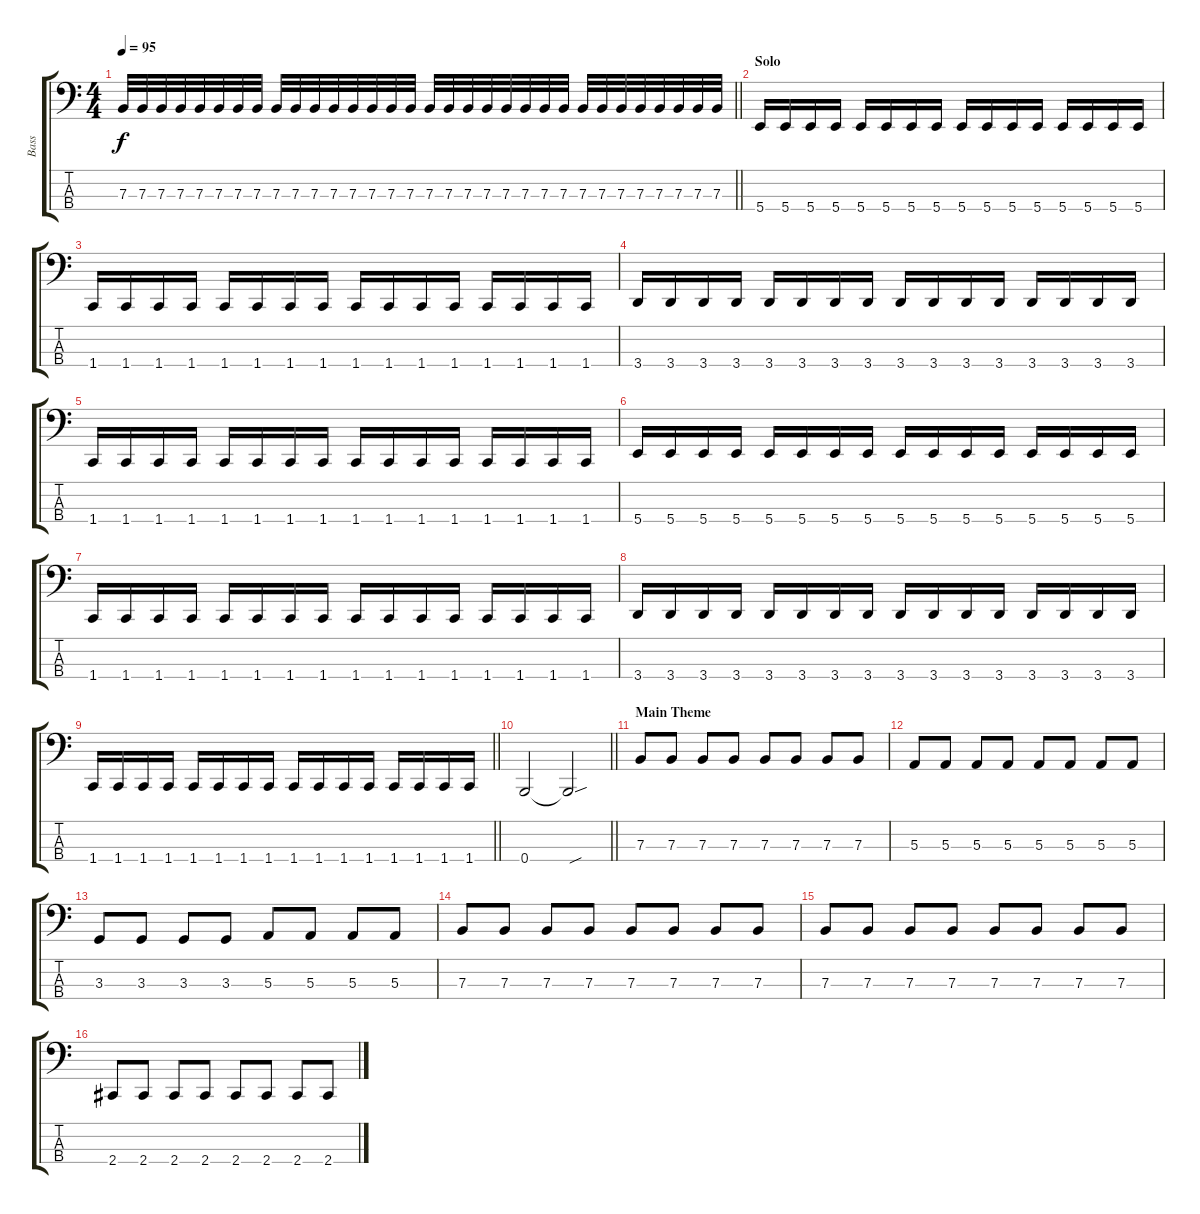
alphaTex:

\track ("Bass" "Bass") {instrument electricbassfinger}
\staff {score tabs}
\tuning (D2 A1 E1 B0) {hide}
\ts (4 4)
\tempo 95
\clef f4
\barLineRight lightlight
\ks c
7.3.32{dy f} 7.3.32 7.3.32 7.3.32 7.3.32 7.3.32 7.3.32 7.3.32 7.3.32 7.3.32 7.3.32 7.3.32 7.3.32 7.3.32 7.3.32 7.3.32 7.3.32 7.3.32 7.3.32 7.3.32 7.3.32 7.3.32 7.3.32 7.3.32 7.3.32 7.3.32 7.3.32 7.3.32 7.3.32 7.3.32 7.3.32 7.3.32 |
\section ("" "Solo")
5.4.16 5.4.16 5.4.16 5.4.16 5.4.16 5.4.16 5.4.16 5.4.16 5.4.16 5.4.16 5.4.16 5.4.16 5.4.16 5.4.16 5.4.16 5.4.16 |
1.4.16 1.4.16 1.4.16 1.4.16 1.4.16 1.4.16 1.4.16 1.4.16 1.4.16 1.4.16 1.4.16 1.4.16 1.4.16 1.4.16 1.4.16 1.4.16 |
3.4.16 3.4.16 3.4.16 3.4.16 3.4.16 3.4.16 3.4.16 3.4.16 3.4.16 3.4.16 3.4.16 3.4.16 3.4.16 3.4.16 3.4.16 3.4.16 |
1.4.16 1.4.16 1.4.16 1.4.16 1.4.16 1.4.16 1.4.16 1.4.16 1.4.16 1.4.16 1.4.16 1.4.16 1.4.16 1.4.16 1.4.16 1.4.16 |
5.4.16 5.4.16 5.4.16 5.4.16 5.4.16 5.4.16 5.4.16 5.4.16 5.4.16 5.4.16 5.4.16 5.4.16 5.4.16 5.4.16 5.4.16 5.4.16 |
1.4.16 1.4.16 1.4.16 1.4.16 1.4.16 1.4.16 1.4.16 1.4.16 1.4.16 1.4.16 1.4.16 1.4.16 1.4.16 1.4.16 1.4.16 1.4.16 |
3.4.16 3.4.16 3.4.16 3.4.16 3.4.16 3.4.16 3.4.16 3.4.16 3.4.16 3.4.16 3.4.16 3.4.16 3.4.16 3.4.16 3.4.16 3.4.16 |
\barLineRight lightlight
1.4.16 1.4.16 1.4.16 1.4.16 1.4.16 1.4.16 1.4.16 1.4.16 1.4.16 1.4.16 1.4.16 1.4.16 1.4.16 1.4.16 1.4.16 1.4.16 |
\section ("" "")
\barLineRight lightlight
0.4.2 0.4{sou t}.2 |
\section ("" "Main Theme")
7.3.8 7.3.8 7.3.8 7.3.8 7.3.8 7.3.8 7.3.8 7.3.8 |
5.3.8 5.3.8 5.3.8 5.3.8 5.3.8 5.3.8 5.3.8 5.3.8 |
3.3.8 3.3.8 3.3.8 3.3.8 5.3.8 5.3.8 5.3.8 5.3.8 |
7.3.8 7.3.8 7.3.8 7.3.8 7.3.8 7.3.8 7.3.8 7.3.8 |
7.3.8 7.3.8 7.3.8 7.3.8 7.3.8 7.3.8 7.3.8 7.3.8 |
2.4.8 2.4.8 2.4.8 2.4.8 2.4.8 2.4.8 2.4.8 2.4.8
